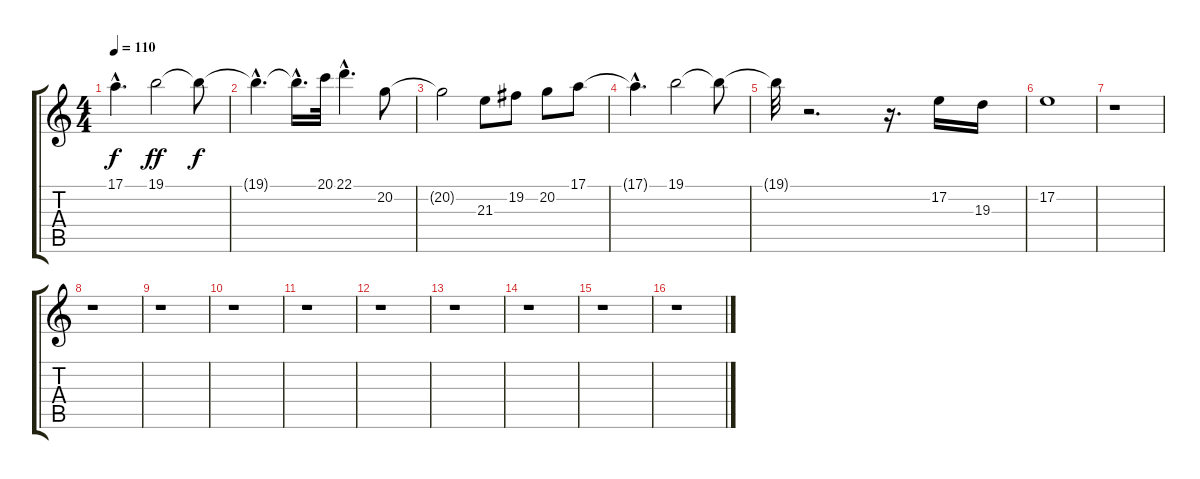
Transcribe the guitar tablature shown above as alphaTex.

\track "" {instrument panflute}
\staff {score tabs}
\tuning (E4 B3 G3 D3 A2 E2) {hide}
\ts (4 4)
\tempo 110
\clef g2
\ks c
17.1{hac t}.4{d dy f} 19.1.2{dy ff} 19.1{t}.8{dy f} |
19.1{hac t}.4{d} 19.1{hac t}.16{d} 20.1.32 22.1{hac}.4{d} 20.2.8 |
20.2{t}.2 21.3.8 19.2.8 20.2.8 17.1.8 |
17.1{hac t}.4{d} 19.1.2 19.1{t}.8 |
19.1{t}.32 r.2{d} r.16{d} 17.2.16 19.3.16 |
17.2.1 |
r.1 |
r.1 |
r.1 |
r.1 |
r.1 |
r.1 |
r.1 |
r.1 |
r.1 |
r.1
